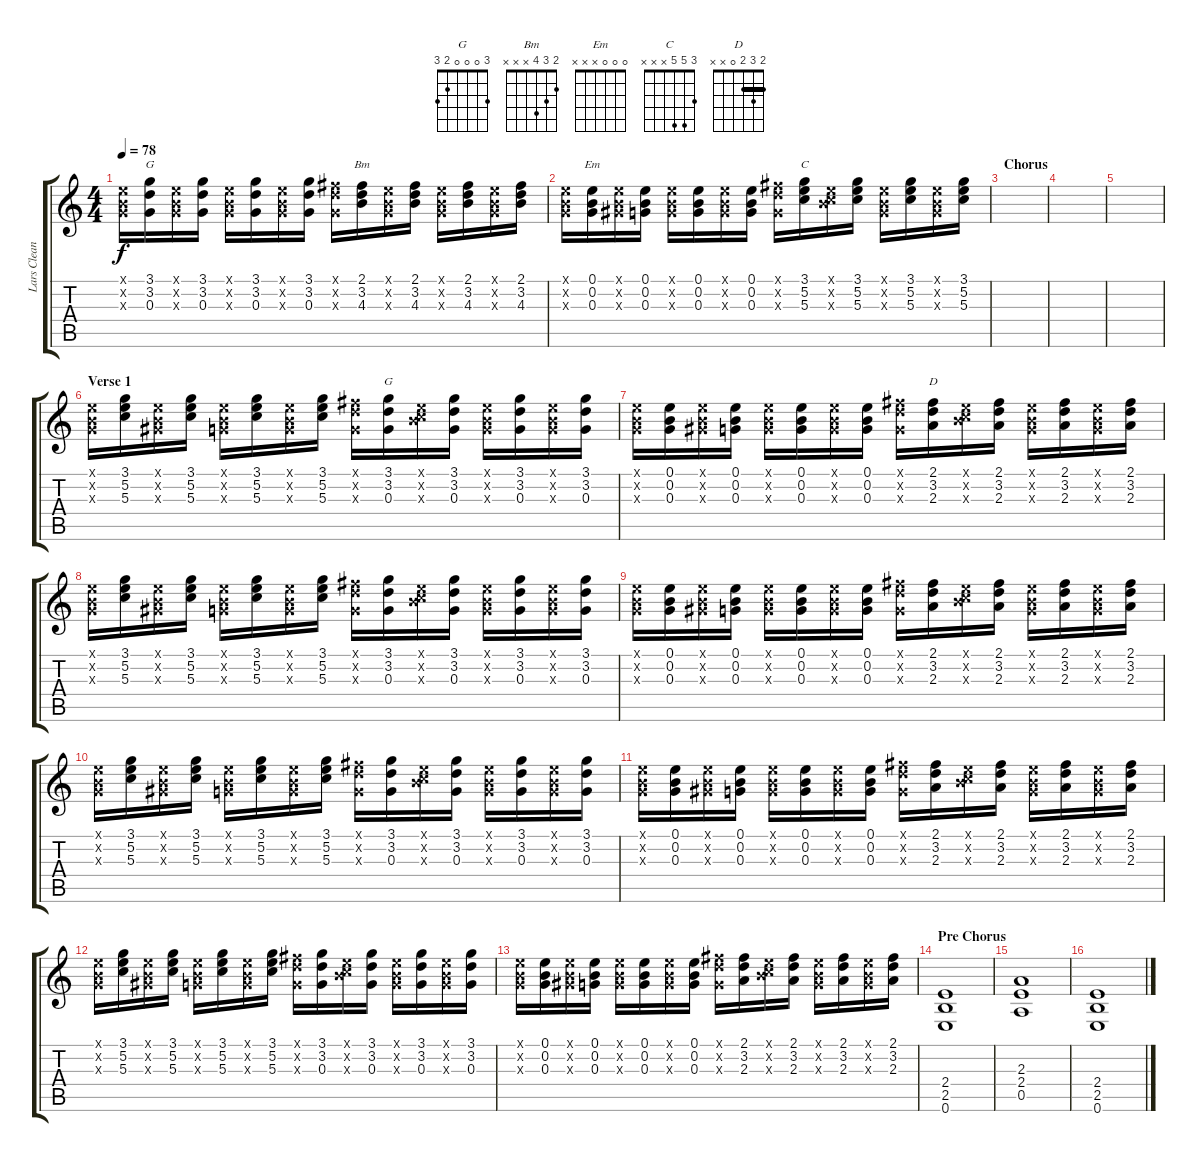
\track ("Lars Clean" "Lars Clean") {instrument electricguitarclean}
\staff {score tabs}
\tuning (E4 B3 G3 D3 A2 E2) {hide}
\chord ("G" 3 3 0 x x x) {barre 3}
\chord ("Bm" 2 3 4 x x x)
\chord ("Em" 0 0 0 x x x)
\chord ("C" 3 5 5 x x x)
\chord ("G" 3 0 0 0 2 3)
\chord ("D" 2 3 2 0 x x) {barre 2}
\ts (4 4)
\tempo 78
\clef g2
\ks c
(0.1{x} 0.2{x} 0.3{x}).16{dy f} (3.1 3.2 0.3).16{ch "G"} (0.1{x} 0.2{x} 0.3{x}).16 (3.1 3.2 0.3).16 (0.1{x} 0.2{x} 0.3{x}).16 (3.1 3.2 0.3).16 (0.1{x} 0.2{x} 0.3{x}).16 (3.1 3.2 0.3).16 (2.1{x} 3.2{x} 0.3{x}).16 (2.1 3.2 4.3).16{ch "Bm"} (0.1{x} 0.2{x} 0.3{x}).16 (2.1 3.2 4.3).16 (0.1{x} 0.2{x} 0.3{x}).16 (2.1 3.2 4.3).16 (0.1{x} 0.2{x} 0.3{x}).16 (2.1 3.2 4.3).16 |
(0.1{x} 0.2{x} 0.3{x}).16 (0.1 0.2 0.3).16{ch "Em"} (0.1{x} 0.2{x} 1.3{x}).16 (0.1 0.2 0.3).16 (0.1{x} 0.2{x} 0.3{x}).16 (0.1 0.2 0.3).16 (0.1{x} 0.2{x} 0.3{x}).16 (0.1 0.2 0.3).16 (2.1{x} 3.2{x} 0.3{x}).16 (3.1 5.2 5.3).16{ch "C"} (0.1{x} 0.2{x} 5.3{x}).16 (3.1 5.2 5.3).16 (0.1{x} 0.2{x} 0.3{x}).16 (3.1 5.2 5.3).16 (0.1{x} 0.2{x} 0.3{x}).16 (3.1 5.2 5.3).16 |
\section ("" "Chorus")
|
|
|
\section ("" "Verse 1")
(0.1{x} 0.2{x} 0.3{x}).16 (3.1 5.2 5.3).16 (0.1{x} 0.2{x} 1.3{x}).16 (3.1 5.2 5.3).16 (0.1{x} 0.2{x} 0.3{x}).16 (3.1 5.2 5.3).16 (0.1{x} 0.2{x} 0.3{x}).16 (3.1 5.2 5.3).16 (2.1{x} 3.2{x} 0.3{x}).16 (3.1 3.2 0.3).16{ch "G"} (0.1{x} 0.2{x} 5.3{x}).16 (3.1 3.2 0.3).16 (0.1{x} 0.2{x} 0.3{x}).16 (3.1 3.2 0.3).16 (0.1{x} 0.2{x} 0.3{x}).16 (3.1 3.2 0.3).16 |
(0.1{x} 0.2{x} 0.3{x}).16 (0.1 0.2 0.3).16 (0.1{x} 0.2{x} 1.3{x}).16 (0.1 0.2 0.3).16 (0.1{x} 0.2{x} 0.3{x}).16 (0.1 0.2 0.3).16 (0.1{x} 0.2{x} 0.3{x}).16 (0.1 0.2 0.3).16 (2.1{x} 3.2{x} 0.3{x}).16 (2.1 3.2 2.3).16{ch "D"} (0.1{x} 0.2{x} 5.3{x}).16 (2.1 3.2 2.3).16 (0.1{x} 0.2{x} 0.3{x}).16 (2.1 3.2 2.3).16 (0.1{x} 0.2{x} 0.3{x}).16 (2.1 3.2 2.3).16 |
(0.1{x} 0.2{x} 0.3{x}).16 (3.1 5.2 5.3).16 (0.1{x} 0.2{x} 1.3{x}).16 (3.1 5.2 5.3).16 (0.1{x} 0.2{x} 0.3{x}).16 (3.1 5.2 5.3).16 (0.1{x} 0.2{x} 0.3{x}).16 (3.1 5.2 5.3).16 (2.1{x} 3.2{x} 0.3{x}).16 (3.1 3.2 0.3).16 (0.1{x} 0.2{x} 5.3{x}).16 (3.1 3.2 0.3).16 (0.1{x} 0.2{x} 0.3{x}).16 (3.1 3.2 0.3).16 (0.1{x} 0.2{x} 0.3{x}).16 (3.1 3.2 0.3).16 |
(0.1{x} 0.2{x} 0.3{x}).16 (0.1 0.2 0.3).16 (0.1{x} 0.2{x} 1.3{x}).16 (0.1 0.2 0.3).16 (0.1{x} 0.2{x} 0.3{x}).16 (0.1 0.2 0.3).16 (0.1{x} 0.2{x} 0.3{x}).16 (0.1 0.2 0.3).16 (2.1{x} 3.2{x} 0.3{x}).16 (2.1 3.2 2.3).16 (0.1{x} 0.2{x} 5.3{x}).16 (2.1 3.2 2.3).16 (0.1{x} 0.2{x} 0.3{x}).16 (2.1 3.2 2.3).16 (0.1{x} 0.2{x} 0.3{x}).16 (2.1 3.2 2.3).16 |
(0.1{x} 0.2{x} 0.3{x}).16 (3.1 5.2 5.3).16 (0.1{x} 0.2{x} 1.3{x}).16 (3.1 5.2 5.3).16 (0.1{x} 0.2{x} 0.3{x}).16 (3.1 5.2 5.3).16 (0.1{x} 0.2{x} 0.3{x}).16 (3.1 5.2 5.3).16 (2.1{x} 3.2{x} 0.3{x}).16 (3.1 3.2 0.3).16 (0.1{x} 0.2{x} 5.3{x}).16 (3.1 3.2 0.3).16 (0.1{x} 0.2{x} 0.3{x}).16 (3.1 3.2 0.3).16 (0.1{x} 0.2{x} 0.3{x}).16 (3.1 3.2 0.3).16 |
(0.1{x} 0.2{x} 0.3{x}).16 (0.1 0.2 0.3).16 (0.1{x} 0.2{x} 1.3{x}).16 (0.1 0.2 0.3).16 (0.1{x} 0.2{x} 0.3{x}).16 (0.1 0.2 0.3).16 (0.1{x} 0.2{x} 0.3{x}).16 (0.1 0.2 0.3).16 (2.1{x} 3.2{x} 0.3{x}).16 (2.1 3.2 2.3).16 (0.1{x} 0.2{x} 5.3{x}).16 (2.1 3.2 2.3).16 (0.1{x} 0.2{x} 0.3{x}).16 (2.1 3.2 2.3).16 (0.1{x} 0.2{x} 0.3{x}).16 (2.1 3.2 2.3).16 |
(0.1{x} 0.2{x} 0.3{x}).16 (3.1 5.2 5.3).16 (0.1{x} 0.2{x} 1.3{x}).16 (3.1 5.2 5.3).16 (0.1{x} 0.2{x} 0.3{x}).16 (3.1 5.2 5.3).16 (0.1{x} 0.2{x} 0.3{x}).16 (3.1 5.2 5.3).16 (2.1{x} 3.2{x} 0.3{x}).16 (3.1 3.2 0.3).16 (0.1{x} 0.2{x} 5.3{x}).16 (3.1 3.2 0.3).16 (0.1{x} 0.2{x} 0.3{x}).16 (3.1 3.2 0.3).16 (0.1{x} 0.2{x} 0.3{x}).16 (3.1 3.2 0.3).16 |
(0.1{x} 0.2{x} 0.3{x}).16 (0.1 0.2 0.3).16 (0.1{x} 0.2{x} 1.3{x}).16 (0.1 0.2 0.3).16 (0.1{x} 0.2{x} 0.3{x}).16 (0.1 0.2 0.3).16 (0.1{x} 0.2{x} 0.3{x}).16 (0.1 0.2 0.3).16 (2.1{x} 3.2{x} 0.3{x}).16 (2.1 3.2 2.3).16 (0.1{x} 0.2{x} 5.3{x}).16 (2.1 3.2 2.3).16 (0.1{x} 0.2{x} 0.3{x}).16 (2.1 3.2 2.3).16 (0.1{x} 0.2{x} 0.3{x}).16 (2.1 3.2 2.3).16 |
\section ("" "Pre Chorus")
(2.4 2.5 0.6).1 |
(2.3 2.4 0.5).1 |
(2.4 2.5 0.6).1
